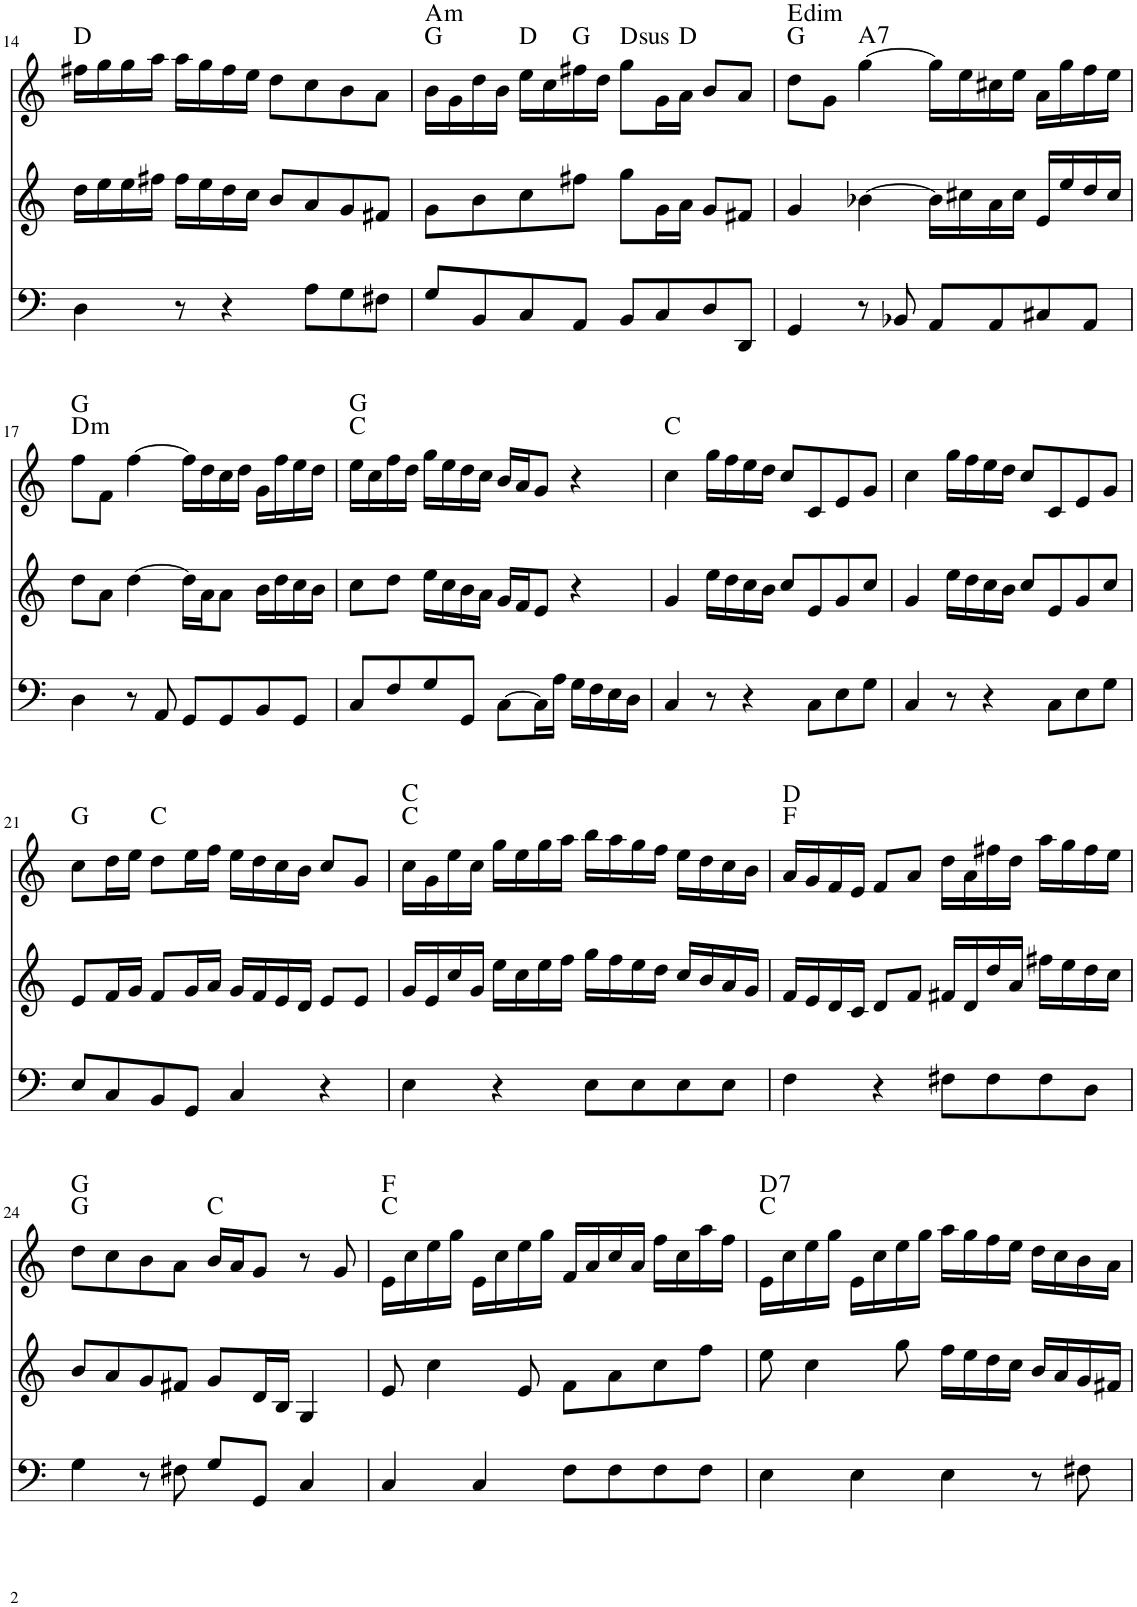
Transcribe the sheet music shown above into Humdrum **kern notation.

**kern	**kern	**kern	**harte
*part3	*part2	*part1	*part1
*staff3	*staff2	*staff1	*
*I"Basso	*I"II	*I"I	*
!!LO:PB:g=z
*clefF4	*clefG2	*clefG2	*
*k[]	*k[]	*k[]	*
*M4/4	*M4/4	*M4/4	*
=14	=14	=14	=14
4D\	16dd\LL	16ff#X\LL	D:maj
.	16ee\	16gg\	.
.	16ee\	16gg\	.
.	16ff#X\JJ	16aa\JJ	.
8r	16ff#\LL	16aa\LL	.
.	16ee\	16gg\	.
4r	16dd\	16ff#\	.
.	16cc\JJ	16ee\JJ	.
.	8b/L	8dd\L	.
8A\L	8a/	8cc\	.
8G\	8g/	8b\	.
8F#X\J	8f#X/J	8a\J	.
=15	=15	=15	=15
!	!	!	!LO:H:n=2:kt=m
8G/L	8g\L	16b\LL	G:maj A:min
.	.	16g\	.
8BB/	8b\	16dd\	.
.	.	16b\JJ	.
8C/	8cc\	16ee\LL	D:maj
.	.	16cc\	.
8AA/J	8ff#X\J	16ff#X\	G:maj
.	.	16dd\JJ	.
!	!	!	!LO:H:kt=sus
8BB/L	8gg\L	8gg\L	D:sus4
8C/	16g\L	16g\L	.
.	16a\JJ	16a\JJ	D:maj
8D/	8g/L	8b/L	.
8DD/J	8f#X/J	8a/J	.
=16	=16	=16	=16
!	!	!	!LO:H:n=2:kt=dim
4GG/	4g/	8dd\L	G:maj E:dim
.	.	8g\J	.
!	!	!	!LO:H:kt=7
8r	[4b-X\	[4gg\	A:7
8BB-X/	.	.	.
8AA/L	16b-\LL]	16gg\LL]	.
.	16cc#X\	16ee\	.
8AA/	16a\	16cc#X\	.
.	16cc#\JJ	16ee\JJ	.
8C#X/	16e/LL	16a\LL	.
.	16ee/	16gg\	.
8AA/J	16dd/	16ff\	.
.	16cc#/JJ	16ee\JJ	.
!!LO:LB:g=z
=17	=17	=17	=17
!	!	!	!LO:H:n=1:kt=m
4D\	8dd\L	8ff\L	D:min G:maj
.	8a\J	8f\J	.
8r	[4dd\	[4ff\	.
8AA/	.	.	.
8GG/L	16dd\LL]	16ff\LL]	.
.	16a\J	16dd\	.
8GG/	8a\J	16cc\	.
.	.	16dd\JJ	.
8BB/	16b\LL	16g\LL	.
.	16dd\	16ff\	.
8GG/J	16cc\	16ee\	.
.	16b\JJ	16dd\JJ	.
=18	=18	=18	=18
8C/L	8cc\L	16ee\LL	C:maj G:maj
.	.	16cc\	.
8F/	8dd\J	16ff\	.
.	.	16dd\JJ	.
8G/	16ee\LL	16gg\LL	.
.	16cc\	16ee\	.
8GG/J	16b\	16dd\	.
.	16a\JJ	16cc\JJ	.
[8C\L	16g/LL	16b/LL	.
.	16f/J	16a/J	.
16C\L]	8e/J	8g/J	.
16A\JJ	.	.	.
16G\LL	4r	4r	.
16F\	.	.	.
16E\	.	.	.
16D\JJ	.	.	.
=19	=19	=19	=19
4C/	4g/	4cc\	C:maj
8r	16ee\LL	16gg\LL	.
.	16dd\	16ff\	.
4r	16cc\	16ee\	.
.	16b\JJ	16dd\JJ	.
.	8cc/L	8cc/L	.
8C\L	8e/	8c/	.
8E\	8g/	8e/	.
8G\J	8cc/J	8g/J	.
=20	=20	=20	=20
4C/	4g/	4cc\	.
8r	16ee\LL	16gg\LL	.
.	16dd\	16ff\	.
4r	16cc\	16ee\	.
.	16b\JJ	16dd\JJ	.
.	8cc/L	8cc/L	.
8C\L	8e/	8c/	.
8E\	8g/	8e/	.
8G\J	8cc/J	8g/J	.
!!LO:LB:g=z
=21	=21	=21	=21
8E/L	8e/L	8cc\L	G:maj
8C/	16f/L	16dd\L	.
.	16g/JJ	16ee\JJ	.
8BB/	8f/L	8dd\L	C:maj
8GG/J	16g/L	16ee\L	.
.	16a/JJ	16ff\JJ	.
4C/	16g/LL	16ee\LL	.
.	16f/	16dd\	.
.	16e/	16cc\	.
.	16d/JJ	16b\JJ	.
4r	8e/L	8cc/L	.
.	8e/J	8g/J	.
=22	=22	=22	=22
4E\	16g/LL	16cc\LL	C:maj C:maj
.	16e/	16g\	.
.	16cc/	16ee\	.
.	16g/JJ	16cc\JJ	.
4r	16ee\LL	16gg\LL	.
.	16cc\	16ee\	.
.	16ee\	16gg\	.
.	16ff\JJ	16aa\JJ	.
8E\L	16gg\LL	16bb\LL	.
.	16ff\	16aa\	.
8E\	16ee\	16gg\	.
.	16dd\JJ	16ff\JJ	.
8E\	16cc/LL	16ee\LL	.
.	16b/	16dd\	.
8E\J	16a/	16cc\	.
.	16g/JJ	16b\JJ	.
=23	=23	=23	=23
4F\	16f/LL	16a/LL	F:maj D:maj
.	16e/	16g/	.
.	16d/	16f/	.
.	16c/JJ	16e/JJ	.
4r	8d/L	8f/L	.
.	8f/J	8a/J	.
8F#X\L	16f#X/LL	16dd\LL	.
.	16d/	16a\	.
8F#\	16dd/	16ff#X\	.
.	16a/JJ	16dd\JJ	.
8F#\	16ff#X\LL	16aa\LL	.
.	16ee\	16gg\	.
8D\J	16dd\	16ff#\	.
.	16cc\JJ	16ee\JJ	.
!!LO:LB:g=z
=24	=24	=24	=24
4G\	8b/L	8dd\L	G:maj G:maj
.	8a/	8cc\	.
8r	8g/	8b\	.
8F#X\	8f#X/J	8a\J	.
8G/L	8g/L	16b/LL	C:maj
.	.	16a/J	.
8GG/J	16d/L	8g/J	.
.	16B/JJ	.	.
4C/	4G/	8r	.
.	.	8g/	.
=25	=25	=25	=25
4C/	8e/	16e\LL	C:maj F:maj
.	.	16cc\	.
.	4cc\	16ee\	.
.	.	16gg\JJ	.
4C/	.	16e\LL	.
.	.	16cc\	.
.	8e/	16ee\	.
.	.	16gg\JJ	.
8F\L	8f\L	16f/LL	.
.	.	16a/	.
8F\	8a\	16cc/	.
.	.	16a/JJ	.
8F\	8cc\	16ff\LL	.
.	.	16cc\	.
8F\J	8ff\J	16aa\	.
.	.	16ff\JJ	.
=26	=26	=26	=26
!	!	!	!LO:H:n=2:kt=7
4E\	8ee\	16e\LL	C:maj D:7
.	.	16cc\	.
.	4cc\	16ee\	.
.	.	16gg\JJ	.
4E\	.	16e\LL	.
.	.	16cc\	.
.	8gg\	16ee\	.
.	.	16gg\JJ	.
4E\	16ff\LL	16aa\LL	.
.	16ee\	16gg\	.
.	16dd\	16ff\	.
.	16cc\JJ	16ee\JJ	.
8r	16b/LL	16dd\LL	.
.	16a/	16cc\	.
8F#X\	16g/	16b\	.
.	16f#X/JJ	16a\JJ	.
=	=	=	=
*-	*-	*-	*-
